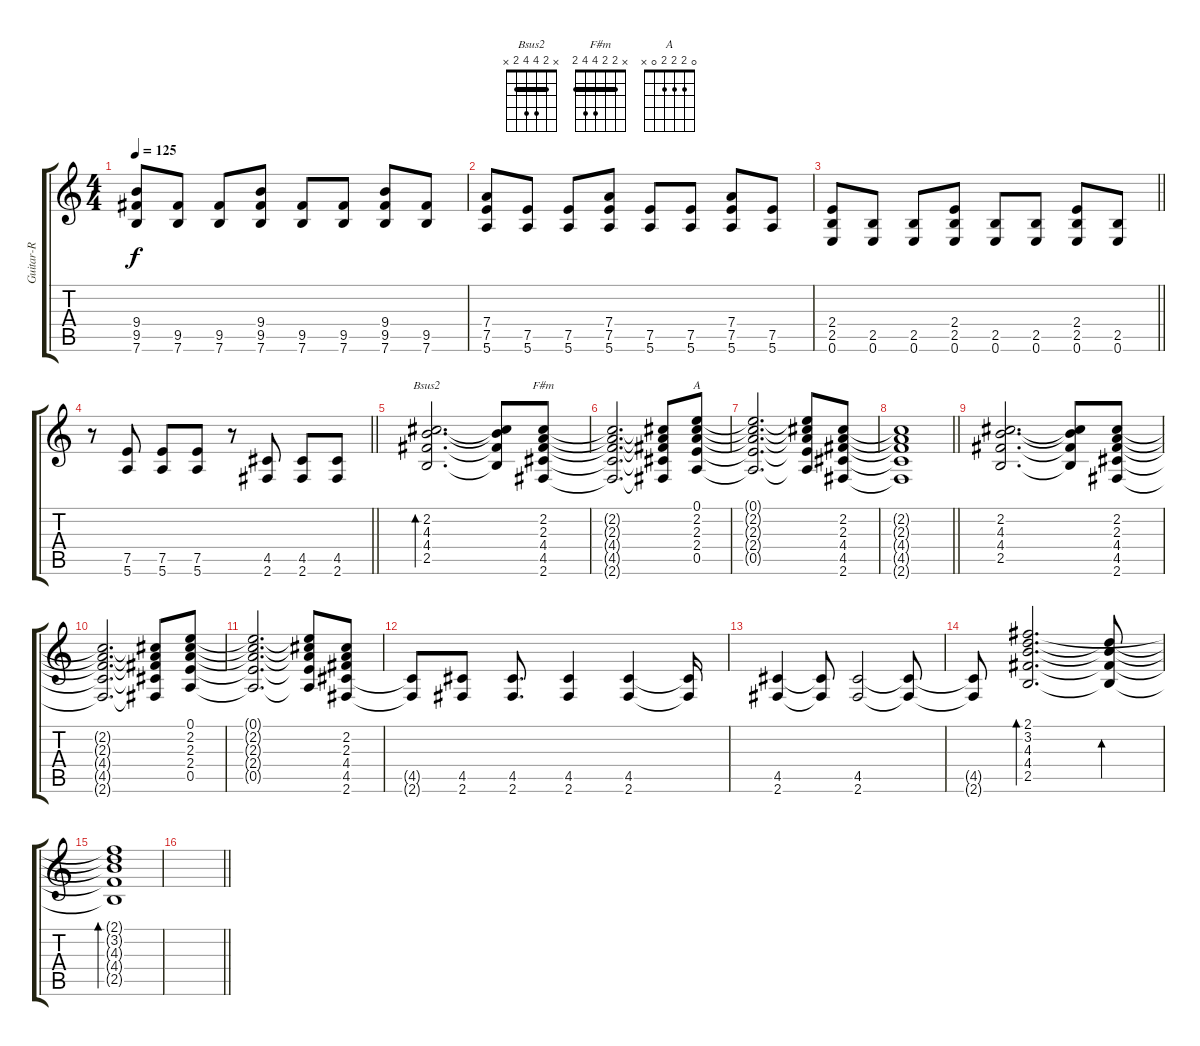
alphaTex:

\track ("Guitar-R" "Guitar-R") {instrument acousticguitarnylon}
\staff {score tabs}
\tuning (E4 B3 G3 D3 A2 E2) {hide}
\chord ("Bsus2" x 2 4 4 2 x) {barre 2}
\chord ("F#m" x 2 2 4 4 2) {barre 2}
\chord ("A" 0 2 2 2 0 x)
\ts (4 4)
\tempo 125
\clef g2
\ks c
(9.4 9.5 7.6).8{dy f} (9.5 7.6).8 (9.5 7.6).8 (9.4 9.5 7.6).8 (9.5 7.6).8 (9.5 7.6).8 (9.4 9.5 7.6).8 (9.5 7.6).8 |
(7.4 7.5 5.6).8 (7.5 5.6).8 (7.5 5.6).8 (7.4 7.5 5.6).8 (7.5 5.6).8 (7.5 5.6).8 (7.4 7.5 5.6).8 (7.5 5.6).8 |
\barLineRight lightlight
(2.4 2.5 0.6).8 (2.5 0.6).8 (2.5 0.6).8 (2.4 2.5 0.6).8 (2.5 0.6).8 (2.5 0.6).8 (2.4 2.5 0.6).8 (2.5 0.6).8 |
\barLineRight lightlight
r.8 (7.5 5.6).8 (7.5 5.6).8 (7.5 5.6).8 r.8 (4.5 2.6).8 (4.5 2.6).8 (4.5 2.6).8 |
\section ("" "")
(2.2 4.3 4.4 2.5).2{d bd 240 ch "Bsus2"} (2.2{t} 4.3{t} 4.4{t} 2.5{t}).8 (2.2 2.3 4.4 4.5 2.6).8{ch "F#m"} |
(2.2{t} 2.3{t} 4.4{t} 4.5{t} 2.6{t}).2{d} (2.2{t} 2.3{t} 4.4{t} 4.5{t} 2.6{t}).8 (0.1 2.2 2.3 2.4 0.5).8{ch "A"} |
(0.1{t} 2.2{t} 2.3{t} 2.4{t} 0.5{t}).2{d} (0.1{t} 2.2{t} 2.3{t} 2.4{t} 0.5{t}).8 (2.2 2.3 4.4 4.5 2.6).8 |
\barLineRight lightlight
(2.2{t} 2.3{t} 4.4{t} 4.5{t} 2.6{t}).1 |
\section ("" "")
(2.2 4.3 4.4 2.5).2{d} (2.2{t} 4.3{t} 4.4{t} 2.5{t}).8 (2.2 2.3 4.4 4.5 2.6).8 |
(2.2{t} 2.3{t} 4.4{t} 4.5{t} 2.6{t}).2{d} (2.2{t} 2.3{t} 4.4{t} 4.5{t} 2.6{t}).8 (0.1 2.2 2.3 2.4 0.5).8 |
(0.1{t} 2.2{t} 2.3{t} 2.4{t} 0.5{t}).2{d} (0.1{t} 2.2{t} 2.3{t} 2.4{t} 0.5{t}).8 (2.2 2.3 4.4 4.5 2.6).8 |
(4.5{t} 2.6{t}).8 (4.5 2.6).8 (4.5 2.6).8{d} (4.5 2.6).4 (4.5 2.6).4 (4.5{t} 2.6{t}).16 |
(4.5 2.6).4 (4.5{t} 2.6{t}).8 (4.5 2.6).2 (4.5{t} 2.6{t}).8 |
(4.5{t} 2.6{t}).8 (2.1 3.2 4.3 4.4 2.5).2{d bd 480} (3.2{t} 4.3{t} 4.4{t} 2.5{t}).8{bd 480} |
(2.1{t} 3.2{t} 4.3{t} 4.4{t} 2.5{t}).1{bd 480} |
\barLineRight lightlight
